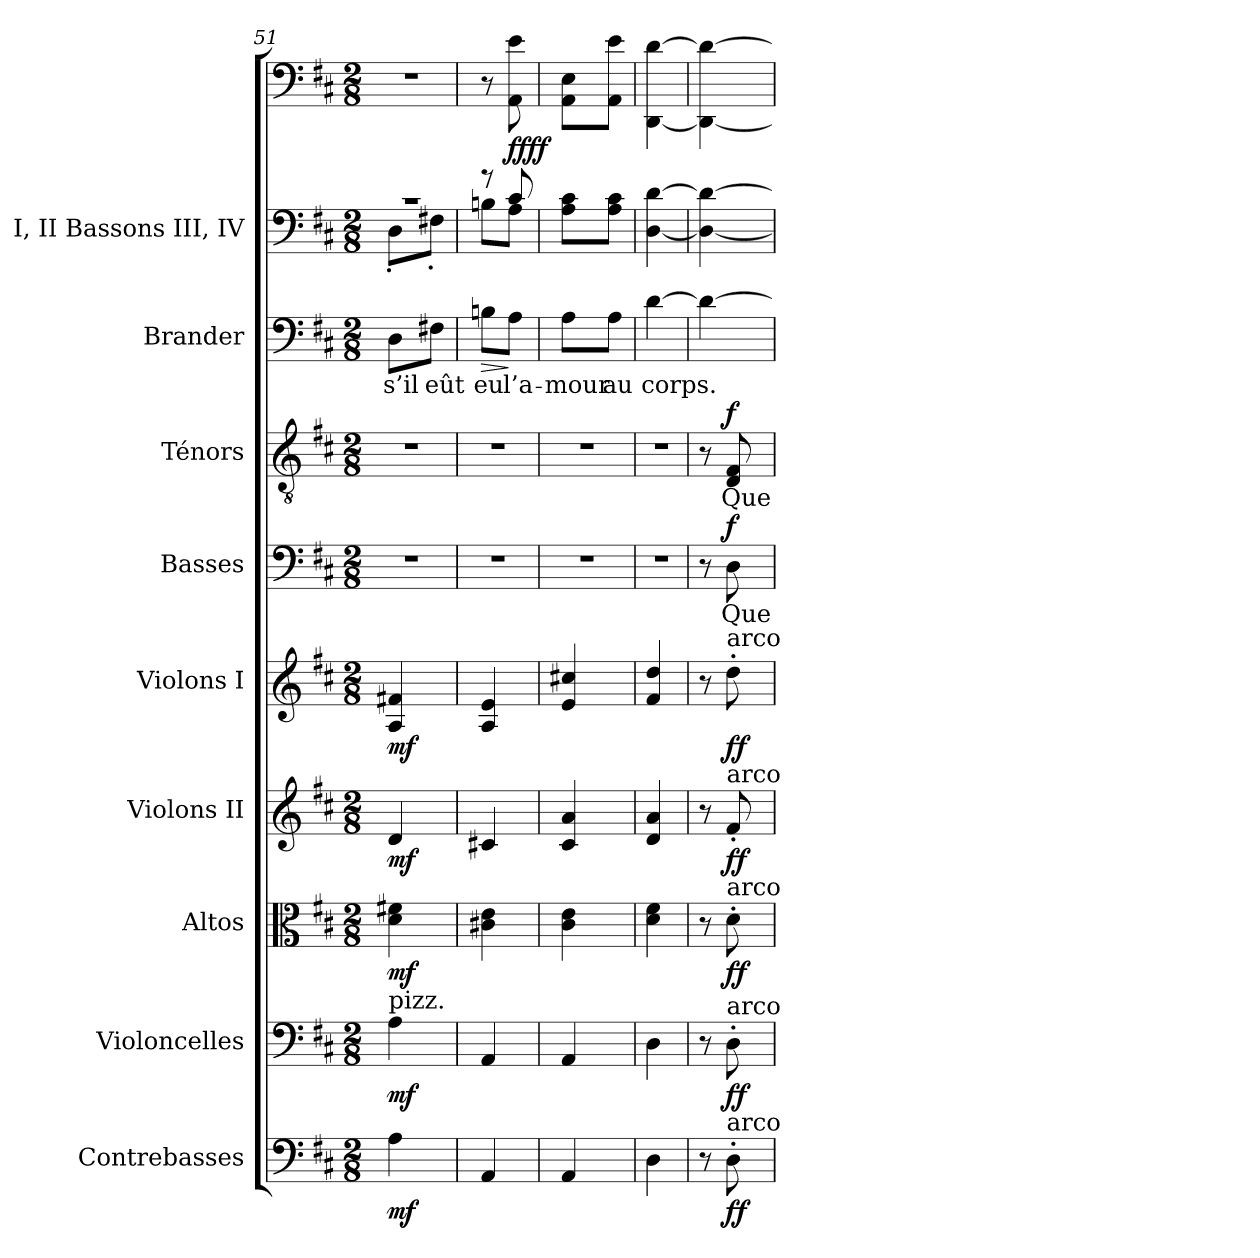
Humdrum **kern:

**kern	**dynam	**kern	**dynam	**kern	**dynam	**kern	**dynam	**kern	**dynam	**kern	**text	**dynam	**kern	**text	**dynam	**kern	**text	**dynam	**kern	**kern	**dynam
*part9	*part9	*part8	*part8	*part7	*part7	*part6	*part6	*part5	*part5	*part4	*part4	*part4	*part3	*part3	*part3	*part2	*part2	*part2	*part1	*part1	*part1
*staff10	*staff10	*staff9	*staff9	*staff8	*staff8	*staff7	*staff7	*staff6	*staff6	*staff5	*staff5	*staff5	*staff4	*staff4	*staff4	*staff3	*staff3	*staff3	*staff2	*staff1	*staff1/2
*I"Contrebasses	*	*I"Violoncelles	*	*I"Altos	*	*I"Violons II	*	*I"Violons I	*	*I"Basses	*	*	*I"Ténors	*	*	*I"Brander	*	*	*I"I, II   Bassons   III, IV	*	*
*clefF4	*	*clefF4	*	*clefC3	*	*clefG2	*	*clefG2	*	*clefF4	*	*	*clefGv2	*	*	*clefF4	*	*	*clefF4	*clefF4	*
*ITrd7c12	*	*	*	*	*	*	*	*	*	*	*	*	*ITrd7c12	*	*	*	*	*	*	*	*
*k[f#c#]	*	*k[f#c#]	*	*k[f#c#]	*	*k[f#c#]	*	*k[f#c#]	*	*k[f#c#]	*	*	*k[f#c#]	*	*	*k[f#c#]	*	*	*k[f#c#]	*k[f#c#]	*
*D:	*	*D:	*	*D:	*	*D:	*	*D:	*	*D:	*	*	*D:	*	*	*D:	*	*	*D:	*D:	*
*M2/8	*	*M2/8	*	*M2/8	*	*M2/8	*	*M2/8	*	*M2/8	*	*	*M2/8	*	*	*M2/8	*	*	*M2/8	*M2/8	*
=51	=51	=51	=51	=51	=51	=51	=51	=51	=51	=51	=51	=51	=51	=51	=51	=51	=51	=51	=51	=51	=51
!	!	!	!	!	!	!	!	!	!	!LO:N:vis=1	!	!	!LO:N:vis=1	!	!	!	!	!	!	!	!
!	!	!LO:TX:a:t=pizz.	!	!	!	!	!	!	!	!	!	!	!	!	!	!	!	!	!	!	!
!	!	!	!	!	!	!	!	!	!	!	!	!	!	!	!	!	!LO:LY:b:color=#000000	!	!	!LO:N:vis=1	!
*	*	*	*	*	*	*	*	*	*	*	*	*	*	*	*	*	*	*	*^	*	*
4AAi\	mf	4Ai\	mf	4di\ 4f#Xi	mf	4di/	mf	4Ai/ 4f#Xi	mf	4r	.	.	4r	.	.	8Di\L	s’il	.	4r	8D'i\L	4r	.
!	!	!	!	!	!	!	!	!	!	!	!	!	!	!	!	!	!LO:LY:b:color=#000000	!	!	!	!	!
.	.	.	.	.	.	.	.	.	.	.	.	.	.	.	.	8F#Xi\J	eût	.	.	8F#X'i\J	.	.
=52	=52	=52	=52	=52	=52	=52	=52	=52	=52	=52	=52	=52	=52	=52	=52	=52	=52	=52	=52	=52	=52	=52
!	!	!	!	!	!	!	!	!	!	!LO:N:vis=1	!	!	!LO:N:vis=1	!	!	!	!	!	!	!	!	!
!	!	!	!	!	!	!	!	!	!	!	!	!	!	!	!	!	!LO:LY:b:color=#000000	!LO:HP:b	!	!	!	!
4AAAi/	.	4AAi/	.	4c#Xi\ 4ei	.	4c#Xi/	.	4Ai/ 4ei	.	4r	.	.	4r	.	.	8Bni\L	eu	>	8r	8Bni\L	8r	.
!	!	!	!	!	!	!	!	!	!	!	!	!	!	!	!	!	!LO:LY:b:color=#000000	!	!	!	!	!
.	.	.	.	.	.	.	.	.	.	.	.	.	.	.	.	8Ai\J	l’a-	]	8c#i/	8Ai\J	8AAi\ 8ei	] ] ff ff
=53	=53	=53	=53	=53	=53	=53	=53	=53	=53	=53	=53	=53	=53	=53	=53	=53	=53	=53	=53	=53	=53	=53
!	!	!	!	!	!	!	!	!	!	!LO:N:vis=1	!	!	!LO:N:vis=1	!	!	!	!	!	!	!	!	!
*	*	*	*	*	*	*	*	*	*	*	*	*	*	*	*	*	*	*	*v	*v	*	*
*	*	*	*	*	*	*	*	*	*	*	*	*	*	*	*	*	*	*	*^	*	*
!	!	!	!	!	!	!	!	!	!	!	!	!	!	!	!	!	!LO:LY:b:color=#000000	!	!	!	!	!
*	*	*	*	*	*	*	*	*	*	*	*	*	*	*	*	*	*	*	*v	*v	*	*
4AAAi/	.	4AAi/	.	4c#i\ 4ei	.	4c#i/ 4ai	.	4ei/ 4cc#Xi	.	4r	.	.	4r	.	.	8Ai\L	-mour	.	8Ai\ 8c#i\L	8AAi\ 8Ei\L	.
!	!	!	!	!	!	!	!	!	!	!	!	!	!	!	!	!	!LO:LY:b:color=#000000	!	!	!	!
.	.	.	.	.	.	.	.	.	.	.	.	.	.	.	.	8Ai\J	au	.	8Ai\ 8c#i\J	8AAi\ 8ei\J	.
=54	=54	=54	=54	=54	=54	=54	=54	=54	=54	=54	=54	=54	=54	=54	=54	=54	=54	=54	=54	=54	=54
!	!	!	!	!	!	!	!	!	!	!LO:N:vis=1	!	!	!LO:N:vis=1	!	!	!	!	!	!	!	!
!	!	!	!	!	!	!	!	!	!	!	!	!	!	!	!	!	!LO:LY:b:color=#000000	!	!	!	!
4DDi\	.	4Di\	.	4di\ 4f#i	.	4di/ 4ai	.	4f#i/ 4ddi	.	4r	.	.	4r	.	.	[>4di\	corps.	.	[<4Di\ [>4di	[<4DDi\ [>4di	.
=55	=55	=55	=55	=55	=55	=55	=55	=55	=55	=55	=55	=55	=55	=55	=55	=55	=55	=55	=55	=55	=55
8r	.	8r	.	8r	.	8r	.	8r	.	8r	.	.	8r	.	.	4di\_>	.	.	4Di\_< 4di_>	4DDi\_< 4di_>	.
!	!	!	!	!	!	!	!	!	!	!	!LO:LY:b:color=#000000	!	!	!	!	!	!	!	!	!	!
!	!	!	!	!	!	!	!	!LO:TX:a:t=arco	!	!	!	!	!	!	!	!	!	!	!	!	!
!	!	!	!	!	!	!LO:TX:a:t=arco	!	!	!	!	!	!	!	!	!	!	!	!	!	!	!
!	!	!	!	!LO:TX:a:t=arco	!	!	!	!	!	!	!	!	!	!	!	!	!	!	!	!	!
!	!	!LO:TX:a:t=arco	!	!	!	!	!	!	!	!	!	!	!	!	!	!	!	!	!	!	!
!LO:TX:a:t=arco	!	!	!	!	!	!	!	!	!	!	!	!	!	!	!	!	!	!	!	!	!
!	!	!	!	!	!	!	!	!	!	!	!	!	!	!LO:LY:b:color=#000000	!	!	!	!	!	!	!
8DD'i\	ff	8D'i\	ff	8d'i\	ff	8f#'i/	ff	8dd'i\	ff	8Di\	Que	f	8DDi/ 8FF#i	Que	f	.	.	.	.	.	.
=	=	=	=	=	=	=	=	=	=	=	=	=	=	=	=	=	=	=	=	=	=
*-	*-	*-	*-	*-	*-	*-	*-	*-	*-	*-	*-	*-	*-	*-	*-	*-	*-	*-	*-	*-	*-
